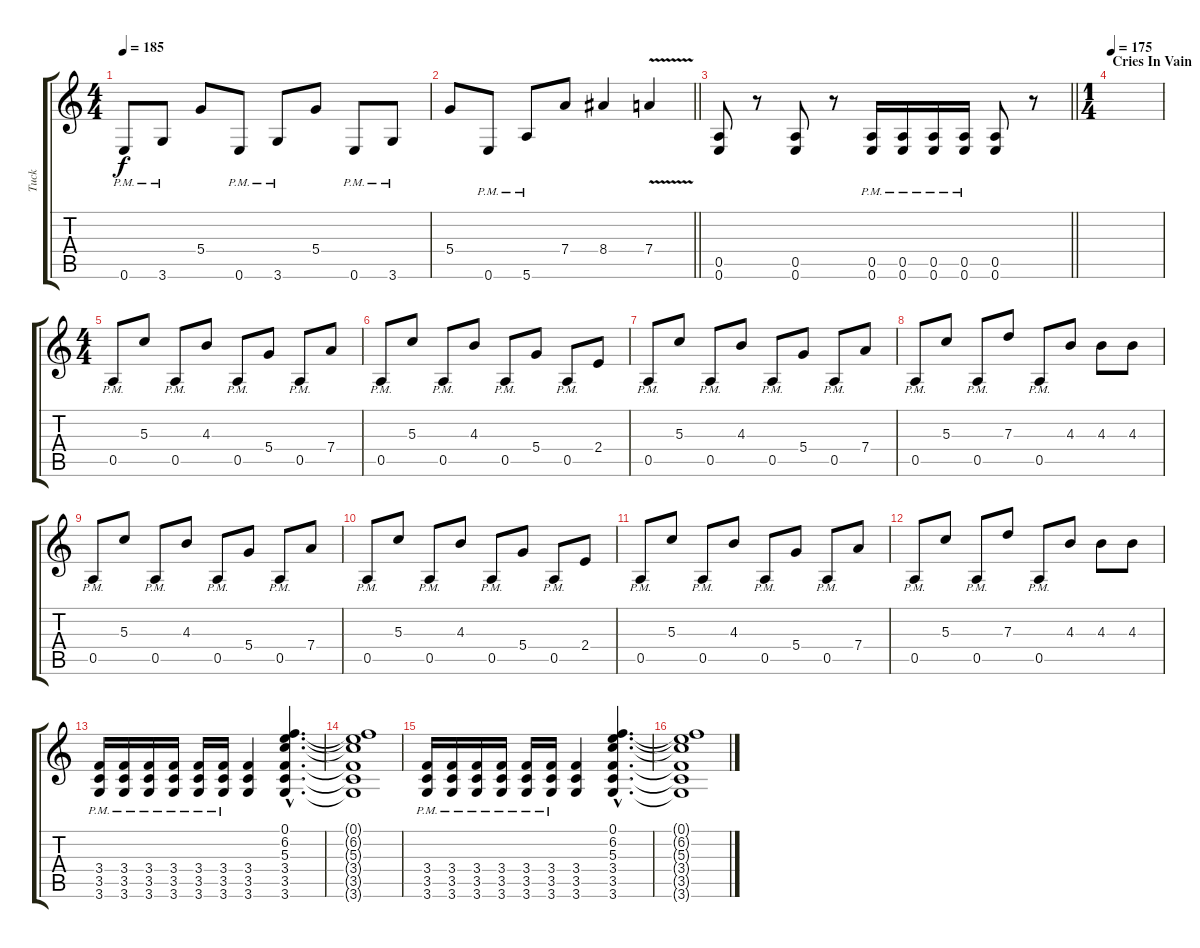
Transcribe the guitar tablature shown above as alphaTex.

\track ("Tuck" "Tuck") {instrument distortionguitar}
\staff {score tabs}
\tuning (E4 B3 G3 D3 A2 E2) {hide}
\ts (4 4)
\tempo 185
\clef g2
\ks c
0.6{pm}.8{dy f} 3.6{pm}.8 5.4.8 0.6{pm}.8 3.6{pm}.8 5.4.8 0.6{pm}.8 3.6{pm}.8 |
\barLineRight lightlight
5.4.8 0.6{pm}.8 5.6{pm}.8 7.4.8 8.4.4 7.4{v}.4 |
\barLineRight lightlight
(0.5 0.6).8 r.8 (0.5 0.6).8 r.8 (0.5{pm} 0.6{pm}).16 (0.5{pm} 0.6{pm}).16 (0.5{pm} 0.6{pm}).16 (0.5{pm} 0.6{pm}).16 (0.5 0.6).8 r.8 |
\ts (1 4)
\section ("" "Cries In Vain")
\tempo 175
|
\ts (4 4)
0.5{pm}.8{volume 9} 5.3.8 0.5{pm}.8 4.3.8 0.5{pm}.8 5.4.8 0.5{pm}.8 7.4.8 |
0.5{pm}.8 5.3.8 0.5{pm}.8 4.3.8 0.5{pm}.8 5.4.8 0.5{pm}.8 2.4.8 |
0.5{pm}.8 5.3.8 0.5{pm}.8 4.3.8 0.5{pm}.8 5.4.8 0.5{pm}.8 7.4.8 |
0.5{pm}.8 5.3.8 0.5{pm}.8 7.3.8 0.5{pm}.8 4.3.8 4.3.8 4.3.8 |
0.5{pm}.8{volume 13} 5.3.8 0.5{pm}.8 4.3.8 0.5{pm}.8 5.4.8 0.5{pm}.8 7.4.8 |
0.5{pm}.8 5.3.8 0.5{pm}.8 4.3.8 0.5{pm}.8 5.4.8 0.5{pm}.8 2.4.8 |
0.5{pm}.8 5.3.8 0.5{pm}.8 4.3.8 0.5{pm}.8 5.4.8 0.5{pm}.8 7.4.8 |
0.5{pm}.8 5.3.8 0.5{pm}.8 7.3.8 0.5{pm}.8 4.3.8 4.3.8 4.3.8 |
(3.4{pm} 3.5{pm} 3.6{pm}).16 (3.4{pm} 3.5{pm} 3.6{pm}).16 (3.4{pm} 3.5{pm} 3.6{pm}).16 (3.4{pm} 3.5{pm} 3.6{pm}).16 (3.4{pm} 3.5{pm} 3.6{pm}).16 (3.4{pm} 3.5{pm} 3.6{pm}).16 (3.4 3.5 3.6).4 (0.1{hac} 6.2{hac} 5.3{hac} 3.4{hac} 3.5{hac} 3.6{hac}).4{d} |
(0.1{t} 6.2{t} 5.3{t} 3.4{t} 3.5{t} 3.6{t}).1 |
(3.4{pm} 3.5{pm} 3.6{pm}).16 (3.4{pm} 3.5{pm} 3.6{pm}).16 (3.4{pm} 3.5{pm} 3.6{pm}).16 (3.4{pm} 3.5{pm} 3.6{pm}).16 (3.4{pm} 3.5{pm} 3.6{pm}).16 (3.4{pm} 3.5{pm} 3.6{pm}).16 (3.4 3.5 3.6).4 (0.1{hac} 6.2{hac} 5.3{hac} 3.4{hac} 3.5{hac} 3.6{hac}).4{d} |
(0.1{t} 6.2{t} 5.3{t} 3.4{t} 3.5{t} 3.6{t}).1
